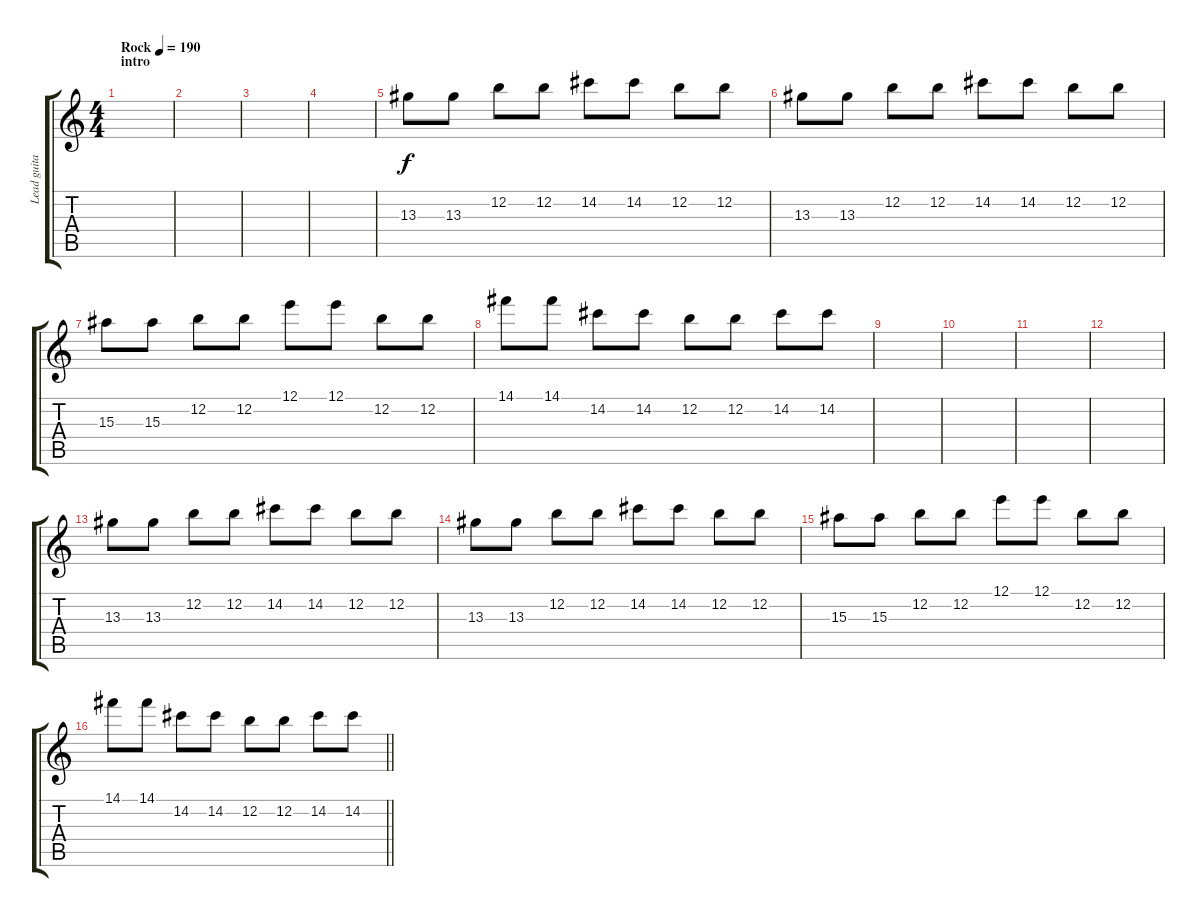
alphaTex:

\track ("Lead guitar" "Lead guita") {instrument distortionguitar}
\staff {score tabs}
\tuning (E4 B3 G3 D3 A2 E2) {hide}
\ts (4 4)
\section ("" "intro")
\tempo (190 "Rock")
\clef g2
\ks c
|
|
|
|
13.3.8 13.3.8 12.2.8 12.2.8 14.2.8 14.2.8 12.2.8 12.2.8 |
13.3.8 13.3.8 12.2.8 12.2.8 14.2.8 14.2.8 12.2.8 12.2.8 |
15.3.8 15.3.8 12.2.8 12.2.8 12.1.8 12.1.8 12.2.8 12.2.8 |
14.1.8 14.1.8 14.2.8 14.2.8 12.2.8 12.2.8 14.2.8 14.2.8 |
|
|
|
|
13.3.8 13.3.8 12.2.8 12.2.8 14.2.8 14.2.8 12.2.8 12.2.8 |
13.3.8 13.3.8 12.2.8 12.2.8 14.2.8 14.2.8 12.2.8 12.2.8 |
15.3.8 15.3.8 12.2.8 12.2.8 12.1.8 12.1.8 12.2.8 12.2.8 |
\barLineRight lightlight
14.1.8 14.1.8 14.2.8 14.2.8 12.2.8 12.2.8 14.2.8 14.2.8
